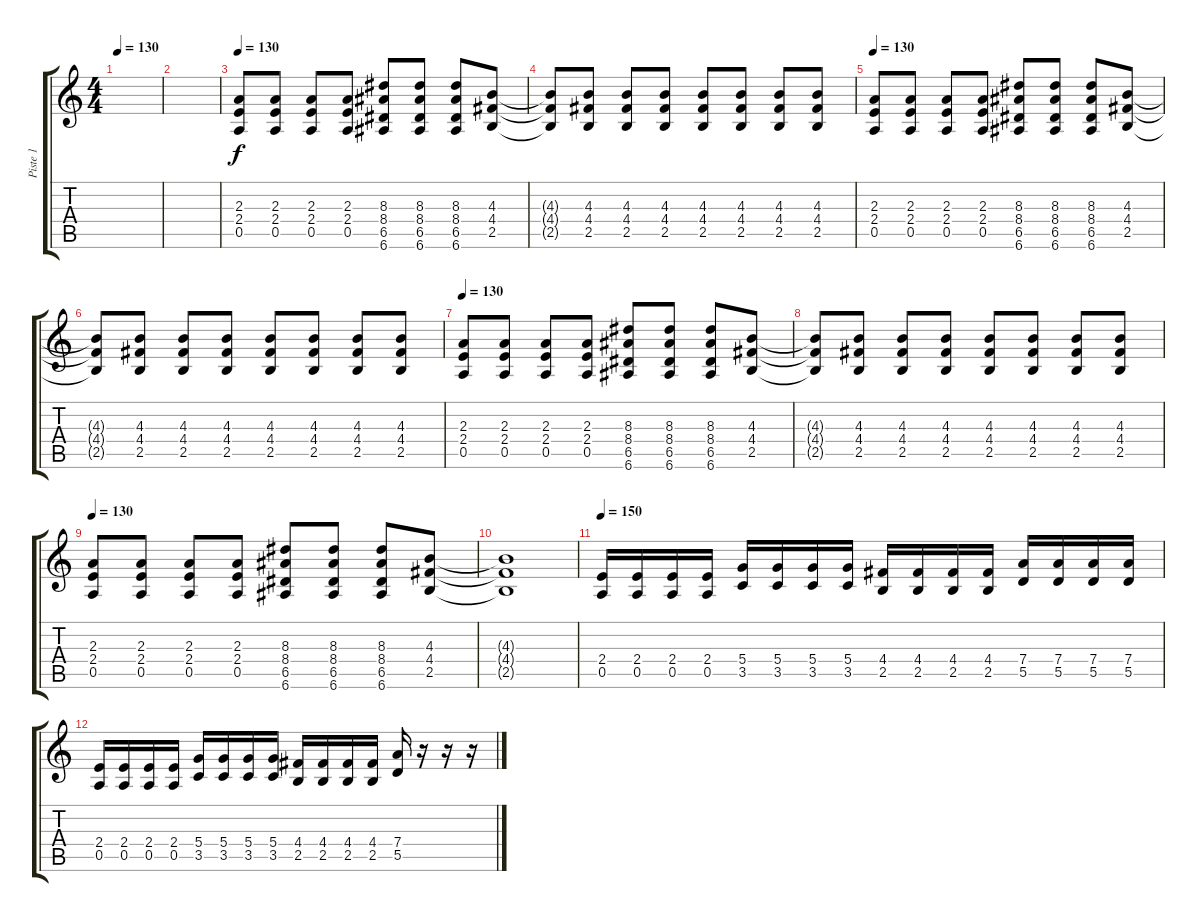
\track ("Piste 1" "Piste 1") {instrument distortionguitar}
\staff {score tabs}
\tuning (E4 B3 G3 D3 A2 E2) {hide}
\ts (4 4)
\tempo 130
\clef g2
\ks c
|
|
\tempo 130
(2.3 2.4 0.5).8 (2.3 2.4 0.5).8 (2.3 2.4 0.5).8 (2.3 2.4 0.5).8 (8.3 8.4 6.5 6.6).8 (8.3 8.4 6.5 6.6).8 (8.3 8.4 6.5 6.6).8 (4.3 4.4 2.5).8 |
(4.3{t} 4.4{t} 2.5{t}).8 (4.3 4.4 2.5).8 (4.3 4.4 2.5).8 (4.3 4.4 2.5).8 (4.3 4.4 2.5).8 (4.3 4.4 2.5).8 (4.3 4.4 2.5).8 (4.3 4.4 2.5).8 |
\tempo 130
(2.3 2.4 0.5).8 (2.3 2.4 0.5).8 (2.3 2.4 0.5).8 (2.3 2.4 0.5).8 (8.3 8.4 6.5 6.6).8 (8.3 8.4 6.5 6.6).8 (8.3 8.4 6.5 6.6).8 (4.3 4.4 2.5).8 |
(4.3{t} 4.4{t} 2.5{t}).8 (4.3 4.4 2.5).8 (4.3 4.4 2.5).8 (4.3 4.4 2.5).8 (4.3 4.4 2.5).8 (4.3 4.4 2.5).8 (4.3 4.4 2.5).8 (4.3 4.4 2.5).8 |
\tempo 130
(2.3 2.4 0.5).8 (2.3 2.4 0.5).8 (2.3 2.4 0.5).8 (2.3 2.4 0.5).8 (8.3 8.4 6.5 6.6).8 (8.3 8.4 6.5 6.6).8 (8.3 8.4 6.5 6.6).8 (4.3 4.4 2.5).8 |
(4.3{t} 4.4{t} 2.5{t}).8 (4.3 4.4 2.5).8 (4.3 4.4 2.5).8 (4.3 4.4 2.5).8 (4.3 4.4 2.5).8 (4.3 4.4 2.5).8 (4.3 4.4 2.5).8 (4.3 4.4 2.5).8 |
\tempo 130
(2.3 2.4 0.5).8 (2.3 2.4 0.5).8 (2.3 2.4 0.5).8 (2.3 2.4 0.5).8 (8.3 8.4 6.5 6.6).8 (8.3 8.4 6.5 6.6).8 (8.3 8.4 6.5 6.6).8 (4.3 4.4 2.5).8 |
(4.3{t} 4.4{t} 2.5{t}).1 |
\tempo 150
(2.4 0.5).16 (2.4 0.5).16 (2.4 0.5).16 (2.4 0.5).16 (5.4 3.5).16 (5.4 3.5).16 (5.4 3.5).16 (5.4 3.5).16 (4.4 2.5).16 (4.4 2.5).16 (4.4 2.5).16 (4.4 2.5).16 (7.4 5.5).16 (7.4 5.5).16 (7.4 5.5).16 (7.4 5.5).16 |
(2.4 0.5).16 (2.4 0.5).16 (2.4 0.5).16 (2.4 0.5).16 (5.4 3.5).16 (5.4 3.5).16 (5.4 3.5).16 (5.4 3.5).16 (4.4 2.5).16 (4.4 2.5).16 (4.4 2.5).16 (4.4 2.5).16 (7.4 5.5).16 r.16 r.16 r.16
